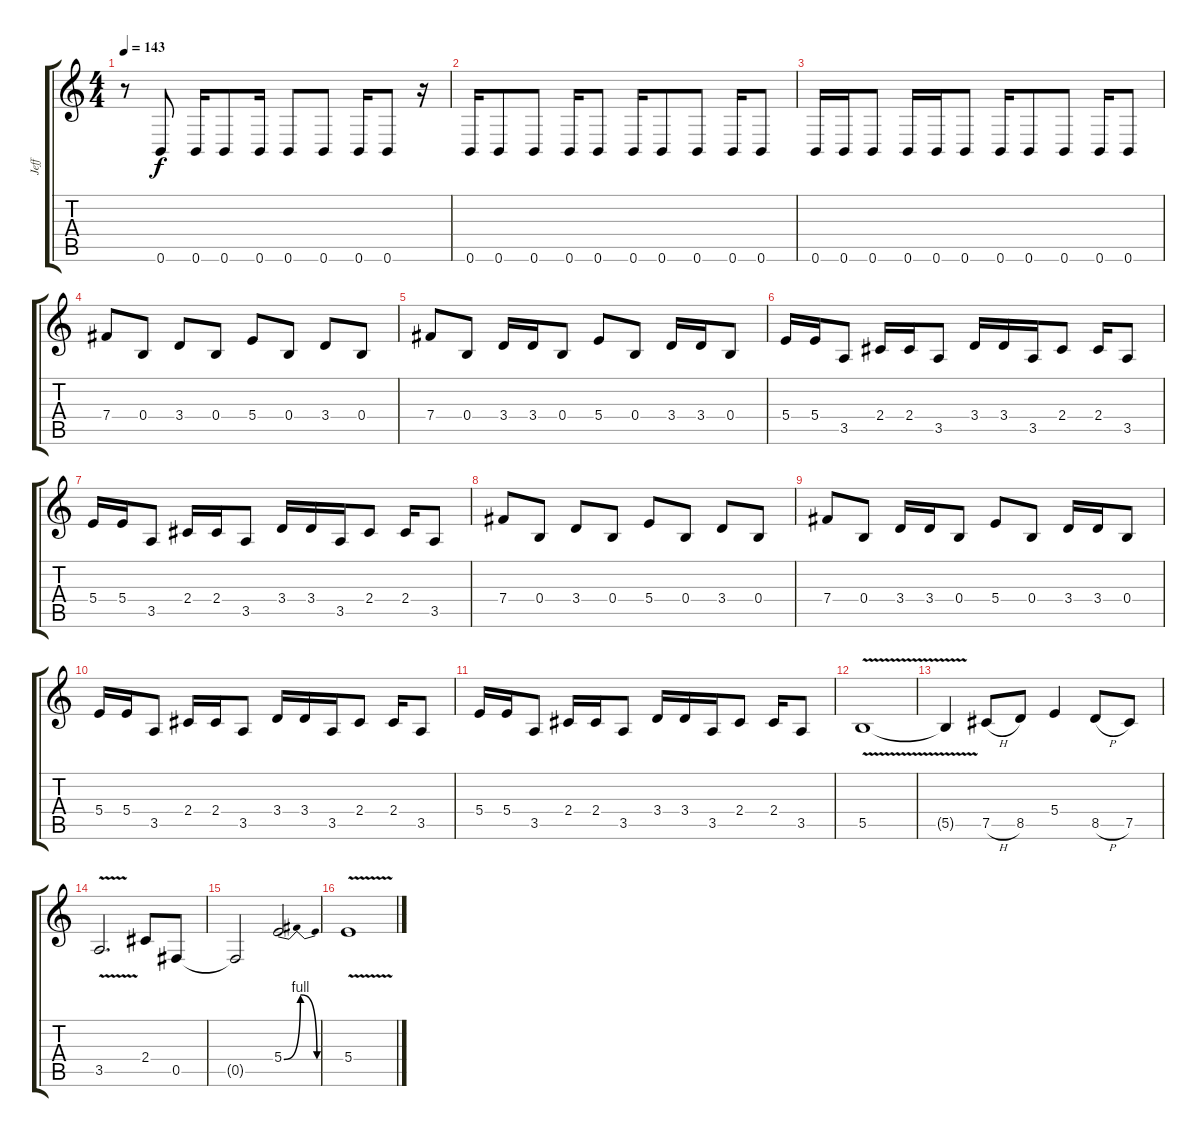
\track ("Jeff" "Jeff") {instrument overdrivenguitar}
\staff {score tabs}
\tuning (Db4 Ab3 E3 B2 Gb2 B1) {hide}
\ts (4 4)
\tempo 143
\clef g2
\ks c
r.8{dy f} 0.6.8 0.6.16 0.6.8 0.6.16 0.6.8 0.6.8 0.6.16 0.6.8 r.16 |
0.6.16 0.6.8 0.6.8 0.6.16 0.6.8 0.6.16 0.6.8 0.6.8 0.6.16 0.6.8 |
0.6.16 0.6.16 0.6.8 0.6.16 0.6.16 0.6.8 0.6.16 0.6.8 0.6.8 0.6.16 0.6.8 |
7.4.8 0.4.8 3.4.8 0.4.8 5.4.8 0.4.8 3.4.8 0.4.8 |
7.4.8 0.4.8 3.4.16 3.4.16 0.4.8 5.4.8 0.4.8 3.4.16 3.4.16 0.4.8 |
5.4.16 5.4.16 3.5.8 2.4.16 2.4.16 3.5.8 3.4.16 3.4.16 3.5.16 2.4.8 2.4.16 3.5.8 |
5.4.16 5.4.16 3.5.8 2.4.16 2.4.16 3.5.8 3.4.16 3.4.16 3.5.16 2.4.8 2.4.16 3.5.8 |
7.4.8 0.4.8 3.4.8 0.4.8 5.4.8 0.4.8 3.4.8 0.4.8 |
7.4.8 0.4.8 3.4.16 3.4.16 0.4.8 5.4.8 0.4.8 3.4.16 3.4.16 0.4.8 |
5.4.16 5.4.16 3.5.8 2.4.16 2.4.16 3.5.8 3.4.16 3.4.16 3.5.16 2.4.8 2.4.16 3.5.8 |
5.4.16 5.4.16 3.5.8 2.4.16 2.4.16 3.5.8 3.4.16 3.4.16 3.5.16 2.4.8 2.4.16 3.5.8 |
5.5{v}.1 |
5.5{t}.4 7.5{h}.8 8.5.8 5.4.4 8.5{h}.8 7.5.8 |
3.5{v}.2{d} 2.4.8 0.5.8 |
0.5{t}.2 5.4{be (bendrelease 0 0 15 4 45 4 60 0)}.2 |
5.4{v}.1
